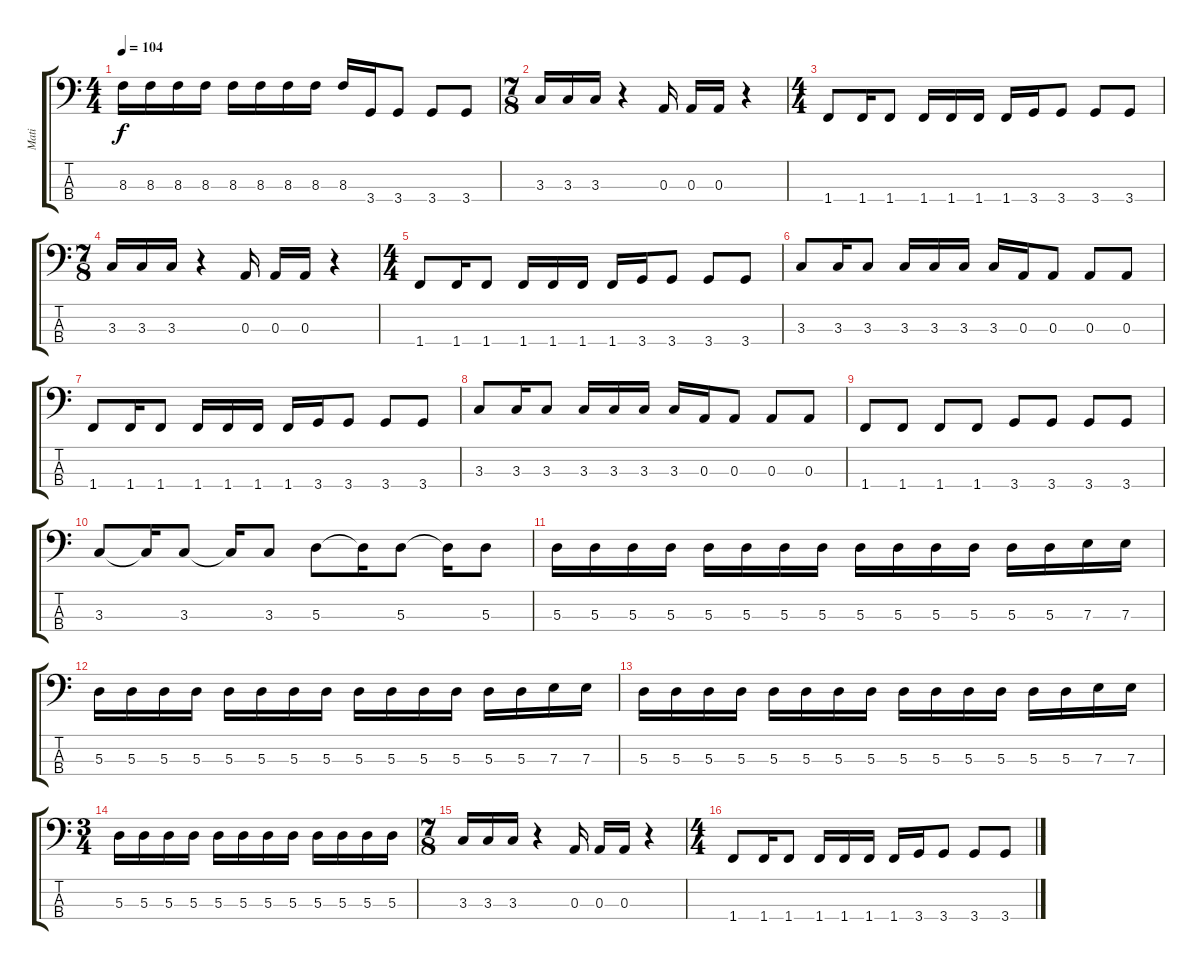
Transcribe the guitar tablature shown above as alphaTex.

\track ("Mati" "Mati") {instrument electricbasspick}
\staff {score tabs}
\tuning (G2 D2 A1 E1) {hide}
\ts (4 4)
\tempo 104
\clef f4
\ks c
8.3.16{dy f} 8.3.16 8.3.16 8.3.16 8.3.16 8.3.16 8.3.16 8.3.16 8.3.16 3.4.16 3.4.8 3.4.8 3.4.8 |
\ts (7 8)
3.3.16 3.3.16 3.3.16 r.4 0.3.16 0.3.16 0.3.16 r.4 |
\ts (4 4)
1.4.8 1.4.16 1.4.8 1.4.16 1.4.16 1.4.16 1.4.16 3.4.16 3.4.8 3.4.8 3.4.8 |
\ts (7 8)
3.3.16 3.3.16 3.3.16 r.4 0.3.16 0.3.16 0.3.16 r.4 |
\ts (4 4)
1.4.8 1.4.16 1.4.8 1.4.16 1.4.16 1.4.16 1.4.16 3.4.16 3.4.8 3.4.8 3.4.8 |
3.3.8 3.3.16 3.3.8 3.3.16 3.3.16 3.3.16 3.3.16 0.3.16 0.3.8 0.3.8 0.3.8 |
1.4.8 1.4.16 1.4.8 1.4.16 1.4.16 1.4.16 1.4.16 3.4.16 3.4.8 3.4.8 3.4.8 |
3.3.8 3.3.16 3.3.8 3.3.16 3.3.16 3.3.16 3.3.16 0.3.16 0.3.8 0.3.8 0.3.8 |
1.4.8 1.4.8 1.4.8 1.4.8 3.4.8 3.4.8 3.4.8 3.4.8 |
3.3.8 3.3{t}.16 3.3.8 3.3{t}.16 3.3.8 5.3.8 5.3{t}.16 5.3.8 5.3{t}.16 5.3.8 |
5.3.16 5.3.16 5.3.16 5.3.16 5.3.16 5.3.16 5.3.16 5.3.16 5.3.16 5.3.16 5.3.16 5.3.16 5.3.16 5.3.16 7.3.16 7.3.16 |
5.3.16 5.3.16 5.3.16 5.3.16 5.3.16 5.3.16 5.3.16 5.3.16 5.3.16 5.3.16 5.3.16 5.3.16 5.3.16 5.3.16 7.3.16 7.3.16 |
5.3.16 5.3.16 5.3.16 5.3.16 5.3.16 5.3.16 5.3.16 5.3.16 5.3.16 5.3.16 5.3.16 5.3.16 5.3.16 5.3.16 7.3.16 7.3.16 |
\ts (3 4)
5.3.16 5.3.16 5.3.16 5.3.16 5.3.16 5.3.16 5.3.16 5.3.16 5.3.16 5.3.16 5.3.16 5.3.16 |
\ts (7 8)
3.3.16 3.3.16 3.3.16 r.4 0.3.16 0.3.16 0.3.16 r.4 |
\ts (4 4)
1.4.8 1.4.16 1.4.8 1.4.16 1.4.16 1.4.16 1.4.16 3.4.16 3.4.8 3.4.8 3.4.8
